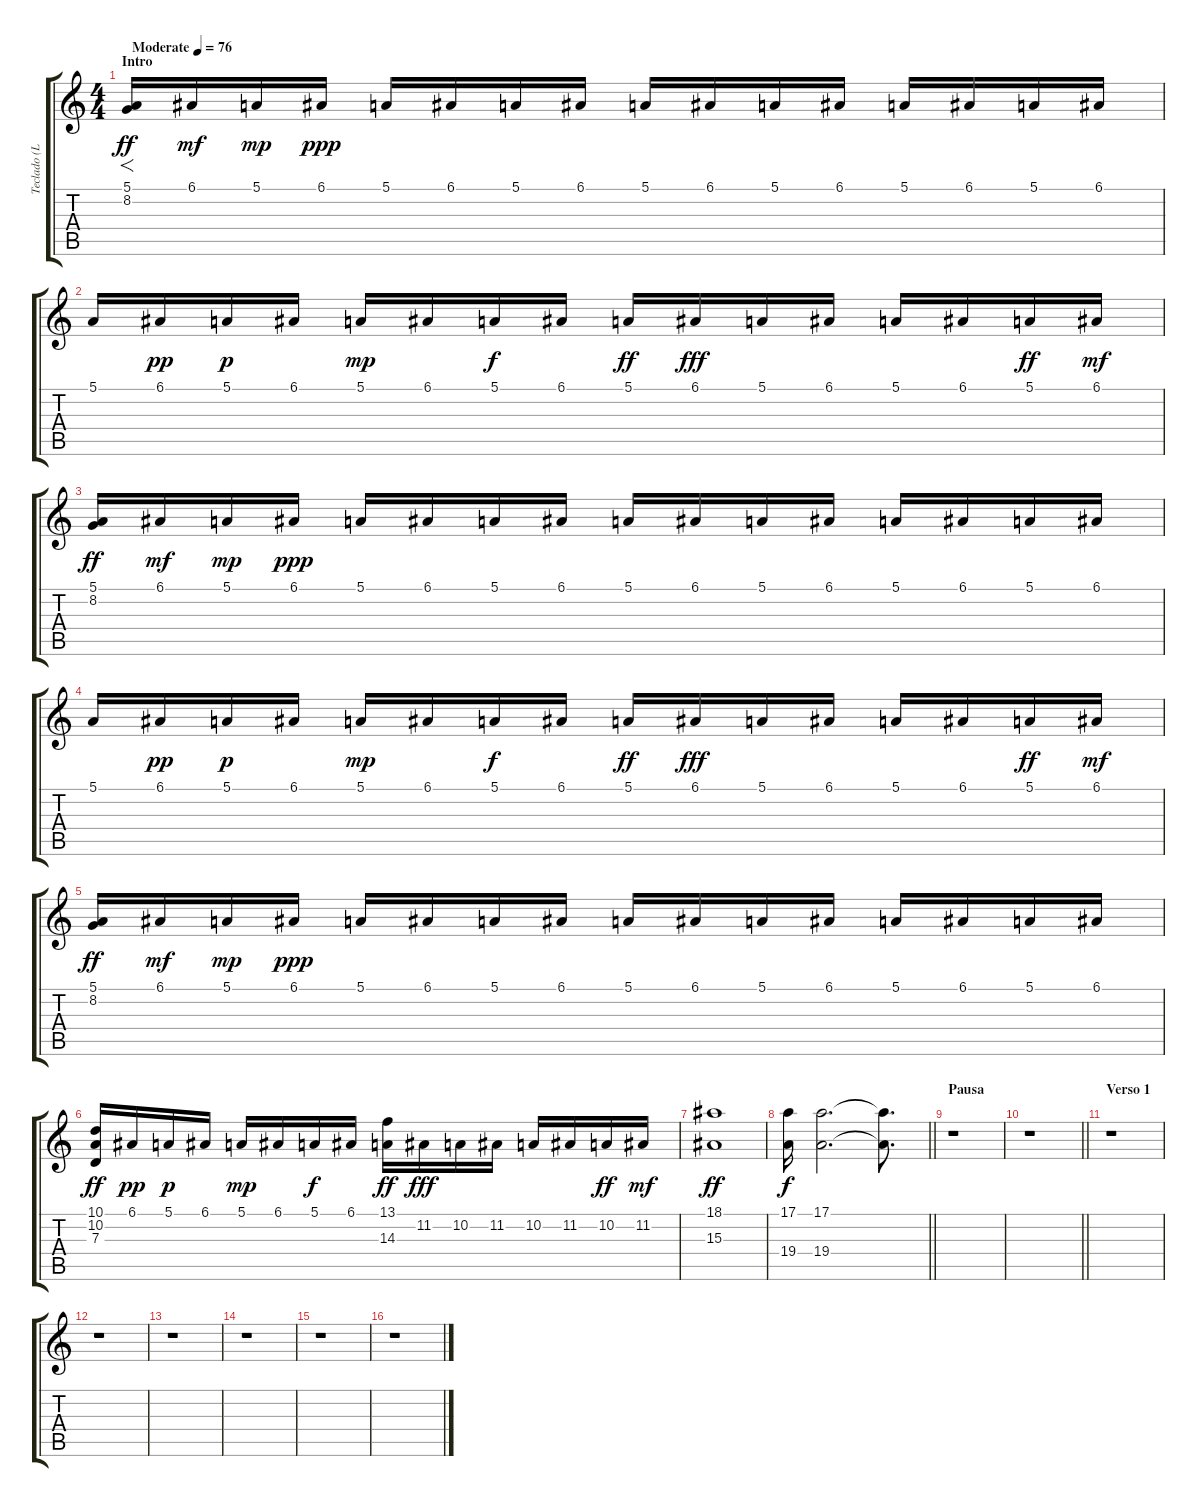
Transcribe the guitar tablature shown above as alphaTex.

\track ("Teclado (Lider)" "Teclado (L") {instrument stringensemble1}
\staff {score tabs}
\tuning (E4 B3 G3 D3 A2 E2) {hide}
\ts (4 4)
\section ("" "Intro")
\tempo (76 "Moderate")
\clef g2
\ks c
(5.1 8.2).16{f dy ff instrument stringensemble1} 6.1.16{dy mf} 5.1.16{dy mp} 6.1.16{dy ppp} 5.1.16 6.1.16 5.1.16 6.1.16 5.1.16 6.1.16 5.1.16 6.1.16 5.1.16 6.1.16 5.1.16 6.1.16 |
5.1.16 6.1.16{dy pp} 5.1.16{dy p} 6.1.16 5.1.16{dy mp} 6.1.16 5.1.16{dy f} 6.1.16 5.1.16{dy ff} 6.1.16{dy fff} 5.1.16 6.1.16 5.1.16 6.1.16 5.1.16{dy ff} 6.1.16{dy mf} |
(5.1 8.2).16{dy ff} 6.1.16{dy mf} 5.1.16{dy mp} 6.1.16{dy ppp} 5.1.16 6.1.16 5.1.16 6.1.16 5.1.16 6.1.16 5.1.16 6.1.16 5.1.16 6.1.16 5.1.16 6.1.16 |
5.1.16 6.1.16{dy pp} 5.1.16{dy p} 6.1.16 5.1.16{dy mp} 6.1.16 5.1.16{dy f} 6.1.16 5.1.16{dy ff} 6.1.16{dy fff} 5.1.16 6.1.16 5.1.16 6.1.16 5.1.16{dy ff} 6.1.16{dy mf} |
(5.1 8.2).16{dy ff} 6.1.16{dy mf} 5.1.16{dy mp} 6.1.16{dy ppp} 5.1.16 6.1.16 5.1.16 6.1.16 5.1.16 6.1.16 5.1.16 6.1.16 5.1.16 6.1.16 5.1.16 6.1.16 |
(10.1 10.2 7.3).16{dy ff} 6.1.16{dy pp} 5.1.16{dy p} 6.1.16 5.1.16{dy mp} 6.1.16 5.1.16{dy f} 6.1.16 (13.1 14.3).16{dy ff} 11.2.16{dy fff} 10.2.16 11.2.16 10.2.16 11.2.16 10.2.16{dy ff} 11.2.16{dy mf} |
(18.1 15.3).1{dy ff} |
\barLineRight lightlight
(17.1 19.4).16{dy f} (17.1 19.4).2{d} (17.1{t} 19.4{t}).8{d} |
\section ("" "Pausa")
r.1 |
\barLineRight lightlight
r.1 |
\section ("" "Verso 1")
r.1 |
r.1 |
r.1 |
r.1 |
r.1 |
r.1
